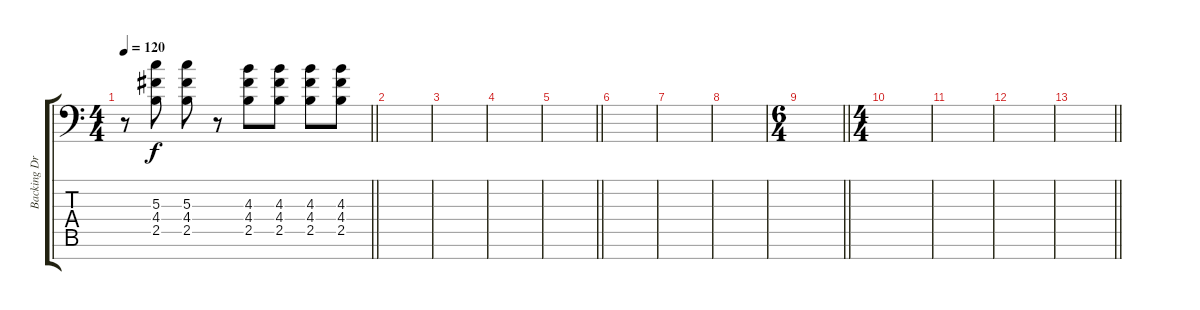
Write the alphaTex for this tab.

\track ("Backing Dropped A" "Backing Dr") {instrument distortionguitar}
\staff {score tabs}
\tuning (E4 B3 G3 D3 A2 E2 A1) {hide}
\ts (4 4)
\tempo 120
\clef f4
\barLineRight lightlight
\ks c
r.8{dy f} (5.3 4.4 2.5).8 (5.3 4.4 2.5).8 r.8 (4.3 4.4 2.5).8 (4.3 4.4 2.5).8 (4.3 4.4 2.5).8 (4.3 4.4 2.5).8 |
|
|
|
\barLineRight lightlight
|
|
|
|
\ts (6 4)
\barLineRight lightlight
|
\ts (4 4)
\section ("" "")
|
|
|
\barLineRight lightlight
